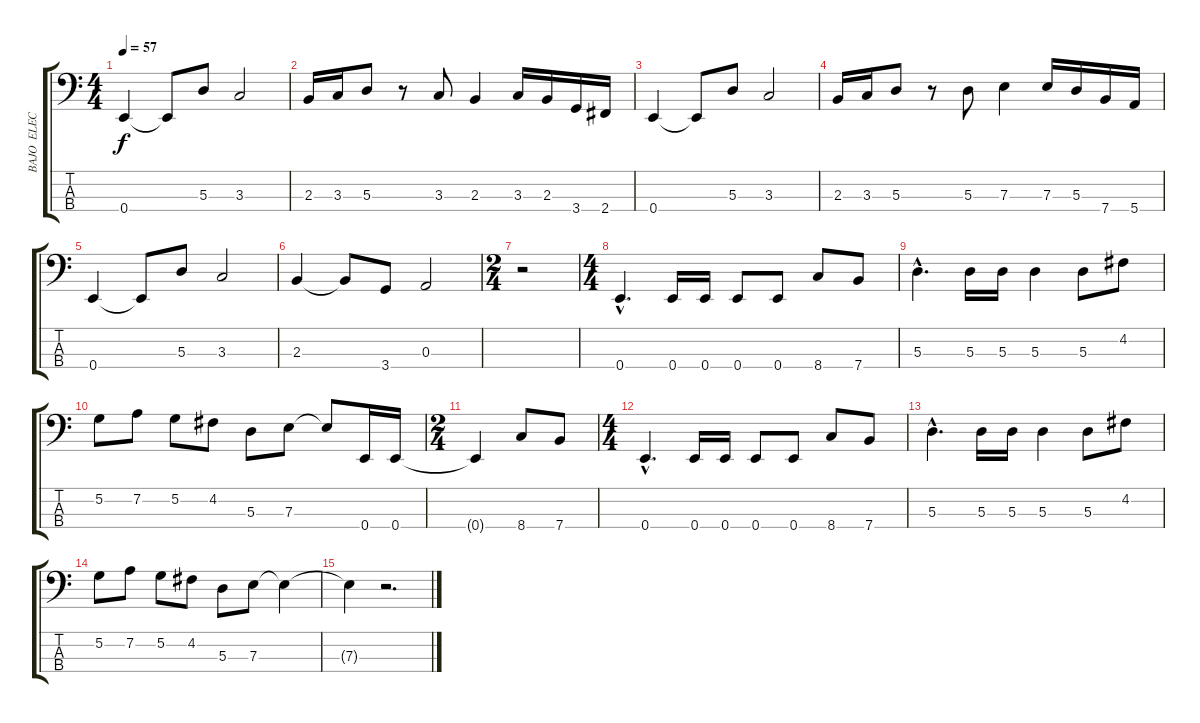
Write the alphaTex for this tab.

\track ("BAJO  ELECTRICO" "BAJO  ELEC") {instrument electricbasspick}
\staff {score tabs}
\tuning (G2 D2 A1 E1) {hide}
\ts (4 4)
\tempo 57
\clef f4
\ks c
0.4.4{dy f} 0.4{t}.8 5.3.8 3.3.2 |
2.3.16 3.3.16 5.3.8 r.8 3.3.8 2.3.4 3.3.16 2.3.16 3.4.16 2.4.16 |
0.4.4 0.4{t}.8 5.3.8 3.3.2 |
2.3.16 3.3.16 5.3.8 r.8 5.3.8 7.3.4 7.3.16 5.3.16 7.4.16 5.4.16 |
0.4.4 0.4{t}.8 5.3.8 3.3.2 |
2.3.4 2.3{t}.8 3.4.8 0.3.2 |
\ts (2 4)
r.2 |
\ts (4 4)
0.4{hac}.4{d} 0.4.16 0.4.16 0.4.8 0.4.8 8.4.8 7.4.8 |
5.3{hac}.4{d} 5.3.16 5.3.16 5.3.4 5.3.8 4.2.8 |
5.2.8 7.2.8 5.2.8 4.2.8 5.3.8 7.3.8 7.3{t}.8 0.4.16 0.4.16 |
\ts (2 4)
0.4{t}.4 8.4.8 7.4.8 |
\ts (4 4)
0.4{hac}.4{d} 0.4.16 0.4.16 0.4.8 0.4.8 8.4.8 7.4.8 |
5.3{hac}.4{d} 5.3.16 5.3.16 5.3.4 5.3.8 4.2.8 |
5.2.8 7.2.8 5.2.8 4.2.8 5.3.8 7.3.8 7.3{t}.4 |
7.3{t}.4 r.2{d}
